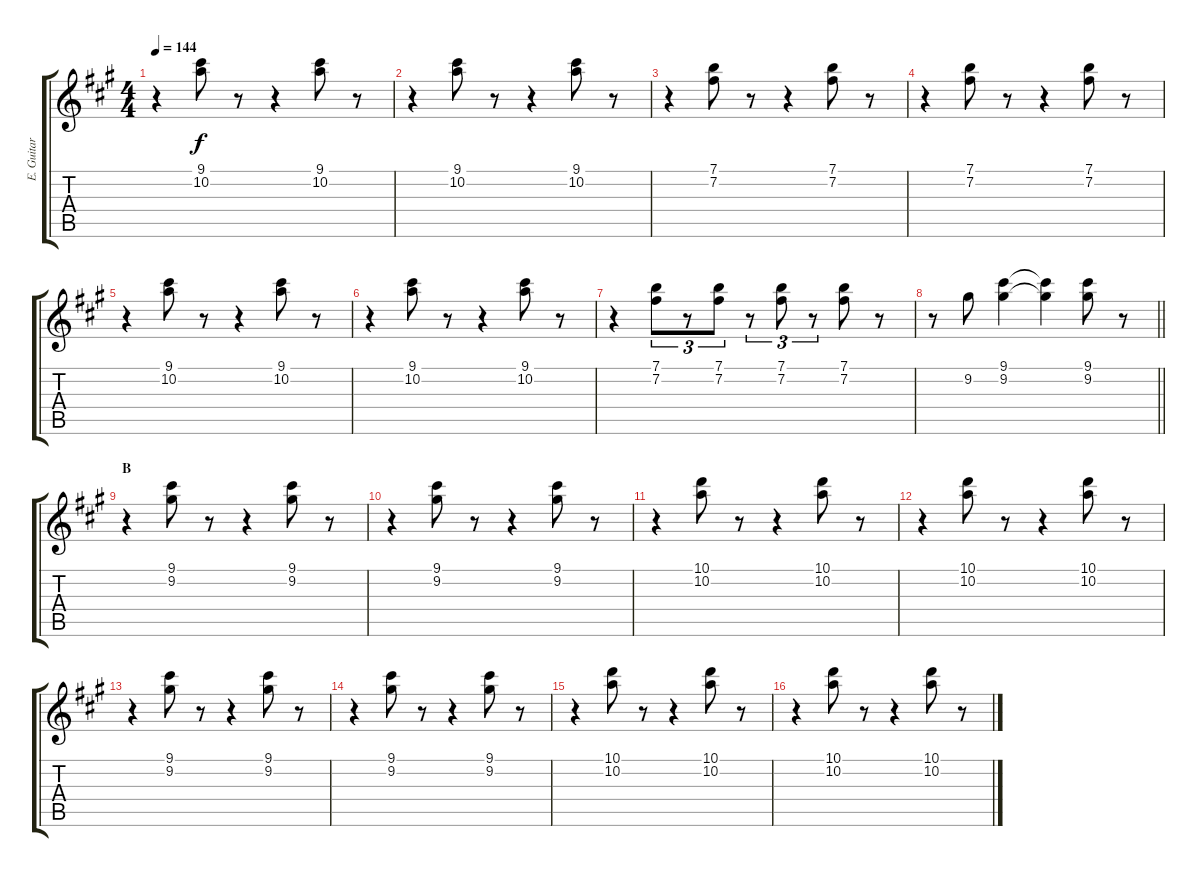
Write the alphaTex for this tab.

\track ("E. Guitar III" "E. Guitar ") {instrument electricguitarclean}
\staff {score tabs}
\tuning (E4 B3 G3 D3 A2 E2) {hide}
\ts (4 4)
\tempo 144
\clef g2
\ks a
r.4{dy f} (9.1 10.2).8 r.8 r.4 (9.1 10.2).8 r.8 |
r.4 (9.1 10.2).8 r.8 r.4 (9.1 10.2).8 r.8 |
r.4 (7.1 7.2).8 r.8 r.4 (7.1 7.2).8 r.8 |
r.4 (7.1 7.2).8 r.8 r.4 (7.1 7.2).8 r.8 |
r.4 (9.1 10.2).8 r.8 r.4 (9.1 10.2).8 r.8 |
r.4 (9.1 10.2).8 r.8 r.4 (9.1 10.2).8 r.8 |
r.4 (7.1 7.2).8{tu (3 2)} r.8{tu (3 2)} (7.1 7.2).8{tu (3 2)} r.8{tu (3 2)} (7.1 7.2).8{tu (3 2)} r.8{tu (3 2)} (7.1 7.2).8 r.8 |
\barLineRight lightlight
r.8 9.2.8 (9.1 9.2).4 (9.1{t} 9.2{t}).4 (9.1 9.2).8 r.8 |
\section ("" "B")
r.4 (9.1 9.2).8 r.8 r.4 (9.1 9.2).8 r.8 |
r.4 (9.1 9.2).8 r.8 r.4 (9.1 9.2).8 r.8 |
r.4 (10.1 10.2).8 r.8 r.4 (10.1 10.2).8 r.8 |
r.4 (10.1 10.2).8 r.8 r.4 (10.1 10.2).8 r.8 |
r.4 (9.1 9.2).8 r.8 r.4 (9.1 9.2).8 r.8 |
r.4 (9.1 9.2).8 r.8 r.4 (9.1 9.2).8 r.8 |
r.4 (10.1 10.2).8 r.8 r.4 (10.1 10.2).8 r.8 |
r.4 (10.1 10.2).8 r.8 r.4 (10.1 10.2).8 r.8
